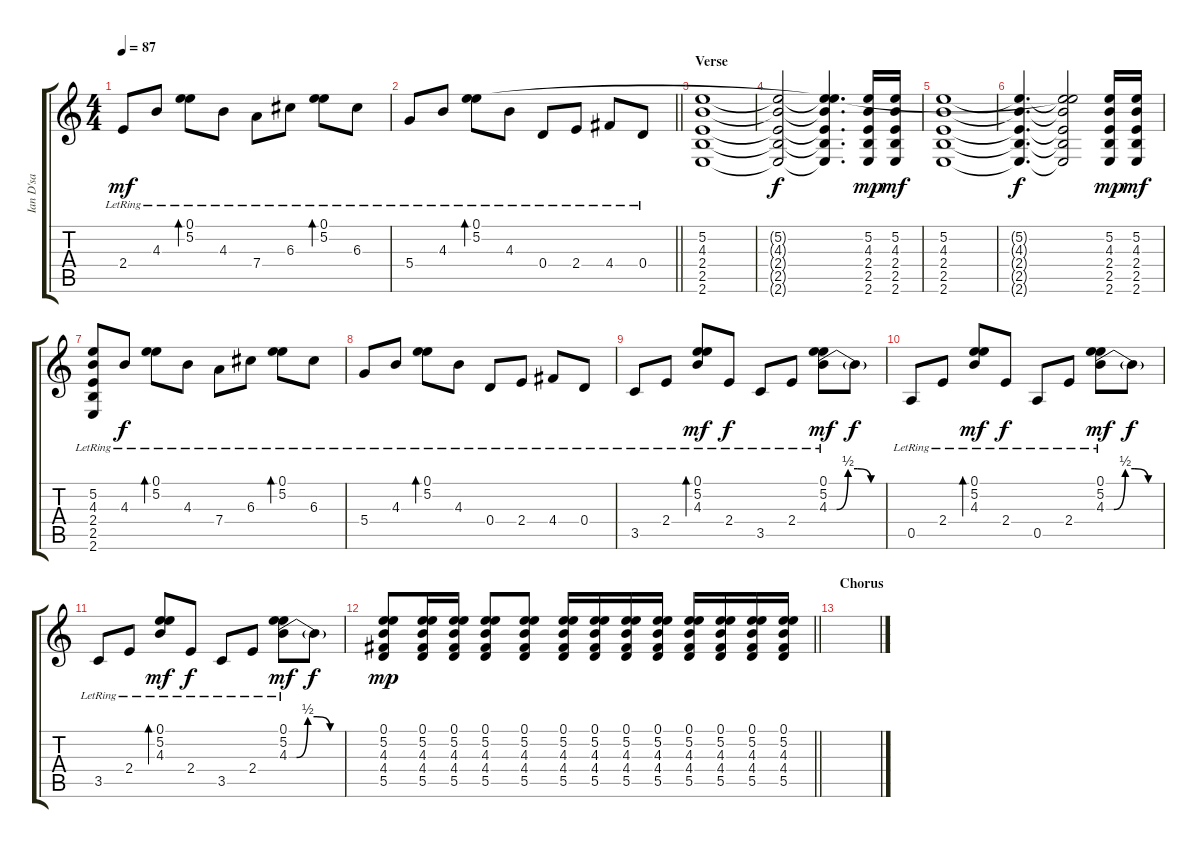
\track ("Ian D'sa" "Ian D'sa") {instrument electricguitarclean}
\staff {score tabs}
\tuning (E4 B3 G3 D3 A2 D2) {hide}
\ts (4 4)
\tempo 87
\clef g2
\ks c
2.4{lr}.8{dy mf} 4.3{lr}.8 (0.1{lr} 5.2{lr}).8{bd 60} 4.3{lr}.8 7.4{lr}.8 6.3{lr}.8 (0.1{lr} 5.2{lr}).8{bd 60} 6.3{lr}.8 |
\barLineRight lightlight
5.4{lr}.8 4.3{lr}.8 (0.1{lr} 5.2{lr}).8{bd 60} 4.3{lr}.8 0.4{lr}.8 2.4{lr}.8 4.4{lr}.8 0.4{lr}.8 |
\section ("" "Verse")
(5.2 4.3 2.4 2.5 2.6).1{volume 2} |
(5.2{t} 4.3{t} 2.4{t} 2.5{t} 2.6{t}).2{dy f} (0.1{t} 5.2{t} 4.3{t} 2.4{t} 2.5{t} 2.6{t}).4{d} (5.2 4.3 2.4 2.5 2.6).16{dy mp volume 13} (5.2 4.3 2.4 2.5 2.6).16{dy mf} |
(5.2 4.3 2.4 2.5 2.6).1{volume 2} |
(5.2{t} 4.3{t} 2.4{t} 2.5{t} 2.6{t}).4{d dy f volume 13} (0.1{t} 5.2{t} 4.3{t} 2.4{t} 2.5{t} 2.6{t}).2 (5.2 4.3 2.4 2.5 2.6).16{dy mp volume 13} (5.2 4.3 2.4 2.5 2.6).16{dy mf} |
(5.2 4.3 2.4{lr} 2.5 2.6).8 4.3{lr}.8{dy f} (0.1{lr} 5.2{lr}).8{bd 60} 4.3{lr}.8 7.4{lr}.8 6.3{lr}.8 (0.1{lr} 5.2{lr}).8{bd 60} 6.3{lr}.8 |
5.4{lr}.8 4.3{lr}.8 (0.1{lr} 5.2{lr}).8{bd 60} 4.3{lr}.8 0.4{lr}.8 2.4{lr}.8 4.4{lr}.8 0.4{lr}.8 |
3.5{lr}.8 2.4{lr}.8 (0.1{lr} 5.2{lr} 4.3{lr}).8{bd 60 dy mf} 2.4{lr}.8{dy f} 3.5{lr}.8 2.4{lr}.8 (0.1{lr} 5.2{lr} 4.3{be (custom 0 0 8 0 20 2 30 2 44 0 60 0)}).8{dy mf} 4.3{t}.8{dy f} |
0.5{lr}.8 2.4{lr}.8 (0.1{lr} 5.2{lr} 4.3{lr}).8{bd 60 dy mf} 2.4{lr}.8{dy f} 0.5{lr}.8 2.4{lr}.8 (0.1{lr} 5.2{lr} 4.3{be (custom 0 0 8 0 20 2 30 2 44 0 60 0)}).8{dy mf} 4.3{t}.8{dy f} |
3.5{lr}.8 2.4{lr}.8 (0.1{lr} 5.2{lr} 4.3{lr}).8{bd 60 dy mf} 2.4{lr}.8{dy f} 3.5{lr}.8 2.4{lr}.8 (0.1{lr} 5.2{lr} 4.3{be (custom 0 0 8 0 20 2 30 2 44 0 60 0)}).8{dy mf} 4.3{t}.8{dy f} |
\barLineRight lightlight
(0.1 5.2 4.3 4.4 5.5).8{dy mp} (0.1 5.2 4.3 4.4 5.5).16 (0.1 5.2 4.3 4.4 5.5).16 (0.1 5.2 4.3 4.4 5.5).8 (0.1 5.2 4.3 4.4 5.5).8 (0.1 5.2 4.3 4.4 5.5).16 (0.1 5.2 4.3 4.4 5.5).16 (0.1 5.2 4.3 4.4 5.5).16 (0.1 5.2 4.3 4.4 5.5).16 (0.1 5.2 4.3 4.4 5.5).16 (0.1 5.2 4.3 4.4 5.5).16 (0.1 5.2 4.3 4.4 5.5).16 (0.1 5.2 4.3 4.4 5.5).16 |
\section ("" "Chorus")
